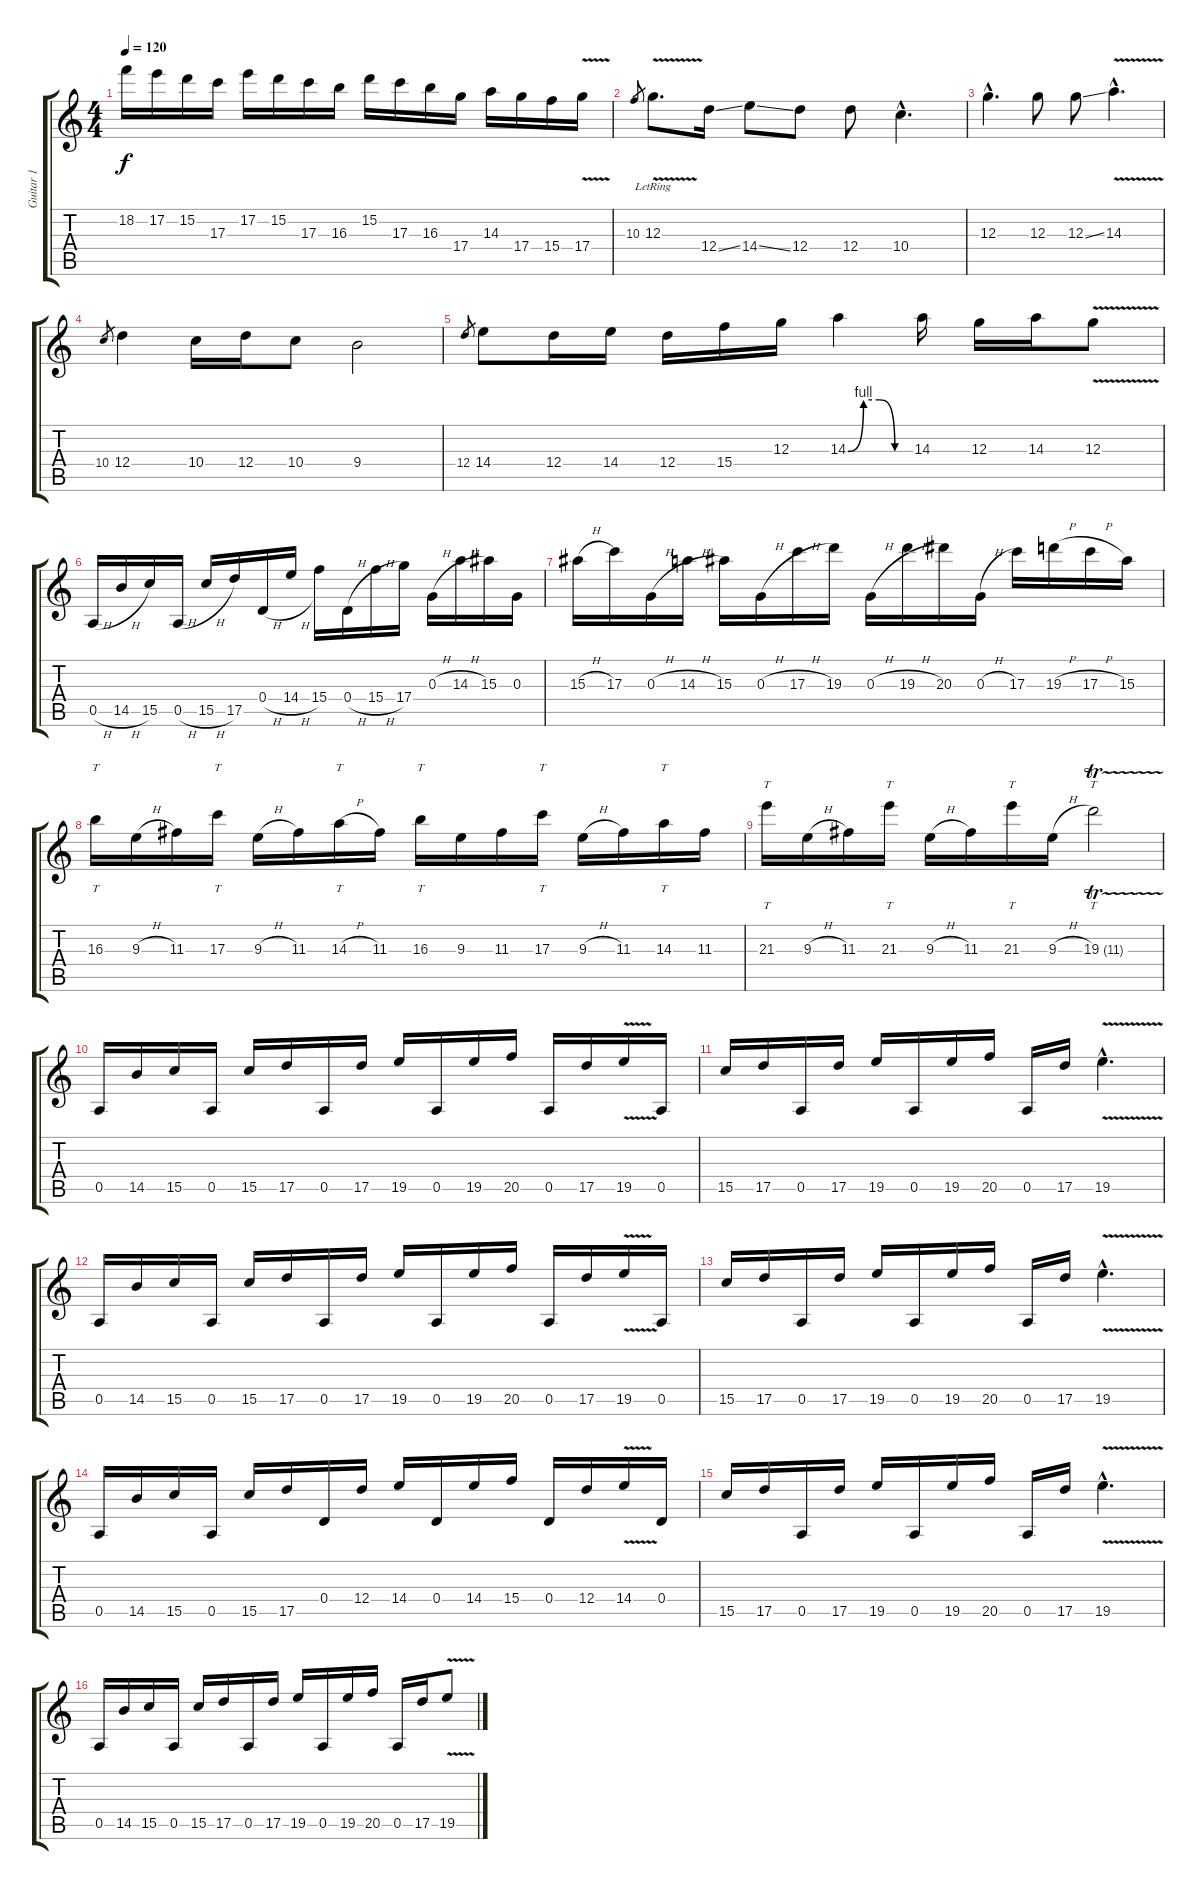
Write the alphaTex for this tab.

\track ("Guitar 1" "Guitar 1") {instrument distortionguitar}
\staff {score tabs}
\tuning (E4 B3 G3 D3 A2 E2) {hide}
\ts (4 4)
\tempo 120
\clef g2
\ks c
18.2.16{dy f} 17.2.16 15.2.16 17.3.16 17.2.16 15.2.16 17.3.16 16.3.16 15.2.16 17.3.16 16.3.16 17.4.16 14.3.16 17.4.16 15.4.16 17.4{v}.16 |
10.3.8{gr} 12.3{v lr}.8{d} 12.4{ss}.16 14.4{ss}.8 12.4.8 12.4.8 10.4{hac}.4{d} |
12.3{hac}.4{d} 12.3.8 12.3{ss}.8 14.3{v hac}.4{d} |
10.4.8{gr} 12.4.4 10.4.16 12.4.16 10.4.8 9.4.2 |
12.4.8{gr} 14.4.8 12.4.16 14.4.16 12.4.16 15.4.16 12.3.16 14.3{be (custom 0 0 15 4 30 4 45 0 60 0)}.4 14.3.16 12.3.16 14.3.16 12.3{v}.8 |
0.5{h}.16 14.5{h}.16 15.5.16 0.5{h}.16 15.5{h}.16 17.5.16 0.4{h}.16 14.4{h}.16 15.4.16 0.4{h}.16 15.4{h}.16 17.4.16 0.3{h}.16 14.3{h}.16 15.3.16 0.3.16 |
15.3{h}.16 17.3.16 0.3{h}.16 14.3{h}.16 15.3.16 0.3{h}.16 17.3{h}.16 19.3.16 0.3{h}.16 19.3{h}.16 20.3.16 0.3{h}.16 17.3.16 19.3{h}.16 17.3{h}.16 15.3.16 |
16.3.16{tt} 9.3{h}.16 11.3.16 17.3.16{tt} 9.3{h}.16 11.3.16 14.3{h}.16{tt} 11.3.16 16.3.16{tt} 9.3.16 11.3.16 17.3.16{tt} 9.3{h}.16 11.3.16 14.3.16{tt} 11.3.16 |
21.3.16{tt} 9.3{h}.16 11.3.16 21.3.16{tt} 9.3{h}.16 11.3.16 21.3.16{tt} 9.3{h}.16 19.3{tr (11 32)}.2{tt} |
0.5.16 14.5.16 15.5.16 0.5.16 15.5.16 17.5.16 0.5.16 17.5.16 19.5.16 0.5.16 19.5.16 20.5.16 0.5.16 17.5.16 19.5{v}.16 0.5.16 |
15.5.16 17.5.16 0.5.16 17.5.16 19.5.16 0.5.16 19.5.16 20.5.16 0.5.16 17.5.16 19.5{v hac}.4{d} |
0.5.16 14.5.16 15.5.16 0.5.16 15.5.16 17.5.16 0.5.16 17.5.16 19.5.16 0.5.16 19.5.16 20.5.16 0.5.16 17.5.16 19.5{v}.16 0.5.16 |
15.5.16 17.5.16 0.5.16 17.5.16 19.5.16 0.5.16 19.5.16 20.5.16 0.5.16 17.5.16 19.5{v hac}.4{d} |
0.5.16 14.5.16 15.5.16 0.5.16 15.5.16 17.5.16 0.4.16 12.4.16 14.4.16 0.4.16 14.4.16 15.4.16 0.4.16 12.4.16 14.4{v}.16 0.4.16 |
15.5.16 17.5.16 0.5.16 17.5.16 19.5.16 0.5.16 19.5.16 20.5.16 0.5.16 17.5.16 19.5{v hac}.4{d} |
0.5.16 14.5.16 15.5.16 0.5.16 15.5.16 17.5.16 0.5.16 17.5.16 19.5.16 0.5.16 19.5.16 20.5.16 0.5.16 17.5.16 19.5{v}.8
